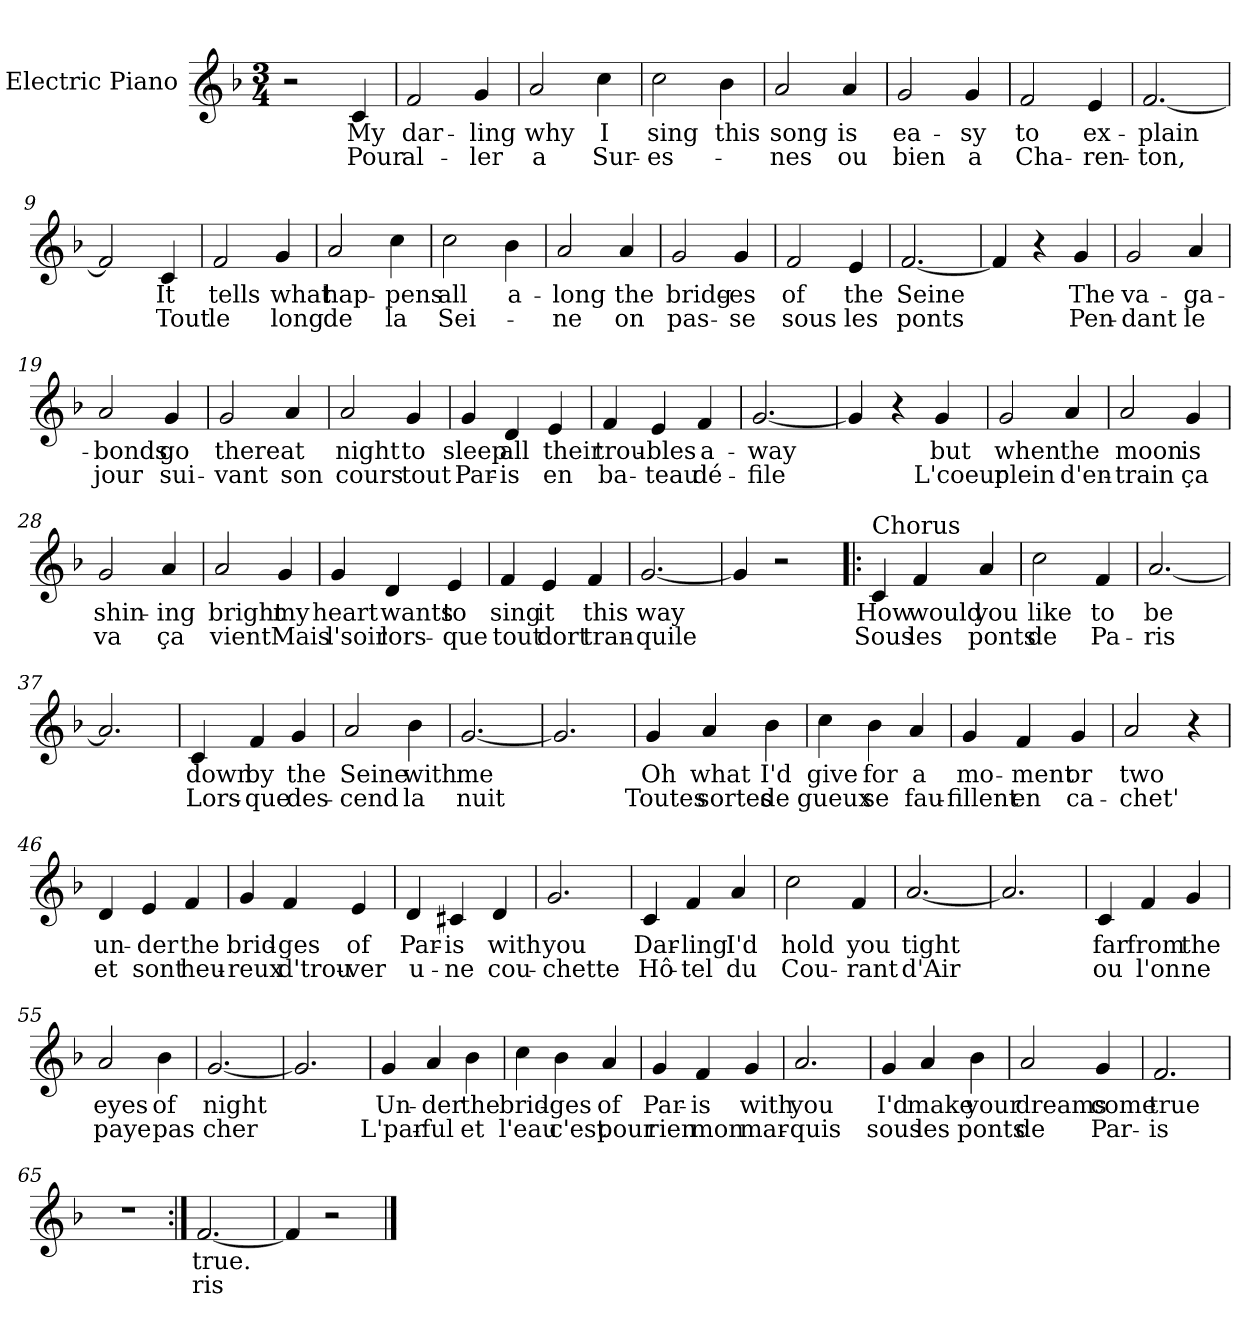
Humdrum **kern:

**kern	**text	**text
*part1	*part1	*part1
*staff1	*staff1	*staff1
*I"Electric Piano	*	*
*I'E.Pno	*	*
*clefG2	*	*
*k[b-]	*	*
*F:	*	*
*M3/4	*	*
=1	=1	=1
2r	.	.
4c/	My	Pour
=2	=2	=2
2f/	dar-	al-
4g/	-ling	-ler
=3	=3	=3
2a/	why	a
4cc\	I	Sur-
=4	=4	=4
2cc\	sing	-es-
4b-\	this	.
=5	=5	=5
2a/	song	-nes
4a/	is	ou
=6	=6	=6
2g/	ea-	bien
4g/	-sy	a
=7	=7	=7
2f/	to	Cha-
4e/	ex-	ren-
!!LO:LB:g=z
=8	=8	=8
[2.f/	-plain	ton,
=9	=9	=9
2f/]	.	.
4c/	It	Tout
=10	=10	=10
2f/	tells	le
4g/	what	long
=11	=11	=11
2a/	hap-	de
4cc\	-pens	la
=12	=12	=12
2cc\	all	Sei-
4b-\	a-	.
=13	=13	=13
2a/	-long	ne
4a/	the	on
=14	=14	=14
2g/	bridg-	pas-
4g/	-es	se
=15	=15	=15
2f/	of	sous
4e/	the	les
!!LO:LB:g=z
=16	=16	=16
[2.f/	Seine	ponts
=17	=17	=17
4f/]	.	.
4r	.	.
4g/	The	Pen-
=18	=18	=18
2g/	va-	dant
4a/	-ga-	le
=19	=19	=19
2a/	-bonds	jour
4g/	go	sui-
=20	=20	=20
2g/	there	vant
4a/	at	son
=21	=21	=21
2a/	night	cours
4g/	to	tout
=22	=22	=22
4g/	sleep	Par-
4d/	all	is
4e/	their	en
!!LO:LB:g=z
=23	=23	=23
4f/	trou-	ba-
4e/	-bles	teau
4f/	a-	dé-
=24	=24	=24
[2.g/	-way	file
=25	=25	=25
4g/]	.	.
4r	.	.
4g/	but	L'coeur
=26	=26	=26
2g/	when	plein
4a/	the	d'en-
=27	=27	=27
2a/	moon	train
4g/	is	ça
=28	=28	=28
2g/	shin-	va
4a/	-ing	ça
!!LO:LB:g=z
=29	=29	=29
2a/	bright	vient
4g/	my	Mais
=30	=30	=30
4g/	heart	l'soir
4d/	wants	lors-
4e/	to	que
=31	=31	=31
4f/	sing	tout
4e/	it	dort
4f/	this	tran-
=32	=32	=32
[2.g/	way	quile
=33	=33	=33
4g/]	.	.
2r	.	.
=34!|:	=34!|:	=34!|:
!LO:TX:a:t=Chorus	!	!
4c/	How	Sous
4f/	would	les
4a/	you	ponts
!!LO:LB:g=z
=35	=35	=35
2cc\	like	de
4f/	to	Pa-
=36	=36	=36
[2.a/	be	ris
=37	=37	=37
2.a/]	.	.
=38	=38	=38
4c/	down	Lors-
4f/	by	que
4g/	the	des-
=39	=39	=39
2a/	Seine	cend
4b-\	with	la
=40	=40	=40
[2.g/	me	nuit
=41	=41	=41
2.g/]	.	.
=42	=42	=42
4g/	Oh	Toutes
4a/	what	sortes
4b-\	I'd	de
!!LO:PB:g=z
=43	=43	=43
4cc\	give	gueux
4b-\	for	se
4a/	a	fau-
=44	=44	=44
4g/	mo-	fillent
4f/	-ment	en
4g/	or	ca-
=45	=45	=45
2a/	two	chet'
4r	.	.
=46	=46	=46
4d/	un-	et
4e/	-der	sont
4f/	the	heu-
=47	=47	=47
4g/	brid-	reux
4f/	-ges	d'trou-
4e/	of	ver
!!LO:LB:g=z
=48	=48	=48
4d/	Par-	u-
4c#X/	-is	ne
4d/	with	cou-
=49	=49	=49
2.g/	you	chette
=50	=50	=50
4c/	Dar-	Hô-
4f/	-ling	tel
4a/	I'd	du
=51	=51	=51
2cc\	hold	Cou-
4f/	you	rant
=52	=52	=52
[2.a/	tight	d'Air
=53	=53	=53
2.a/]	.	.
=54	=54	=54
4c/	far	ou
4f/	from	l'on
4g/	the	ne
!!LO:LB:g=z
=55	=55	=55
2a/	eyes	paye
4b-\	of	pas
=56	=56	=56
[2.g/	night	cher
=57	=57	=57
2.g/]	.	.
=58	=58	=58
4g/	Un-	L'par-
4a/	-der	ful
4b-\	the	et
=59	=59	=59
4cc\	brid-	l'eau
4b-\	-ges	c'est
4a/	of	pour
=60	=60	=60
4g/	Par-	rien
4f/	-is	mon
4g/	with	mar-
=61	=61	=61
2.a/	you	quis
!!LO:LB:g=z
=62	=62	=62
4g/	I'd	sous
4a/	make	les
4b-\	your	ponts
=63	=63	=63
2a/	dreams	de
4g/	come	Par-
=64	=64	=64
2.f/	true	is
=65	=65	=65
2.r	.	.
=66:|!	=66:|!	=66:|!
[2.f/	true.	ris
=67	=67	=67
4f/]	.	.
2r	.	.
==	==	==
*-	*-	*-
